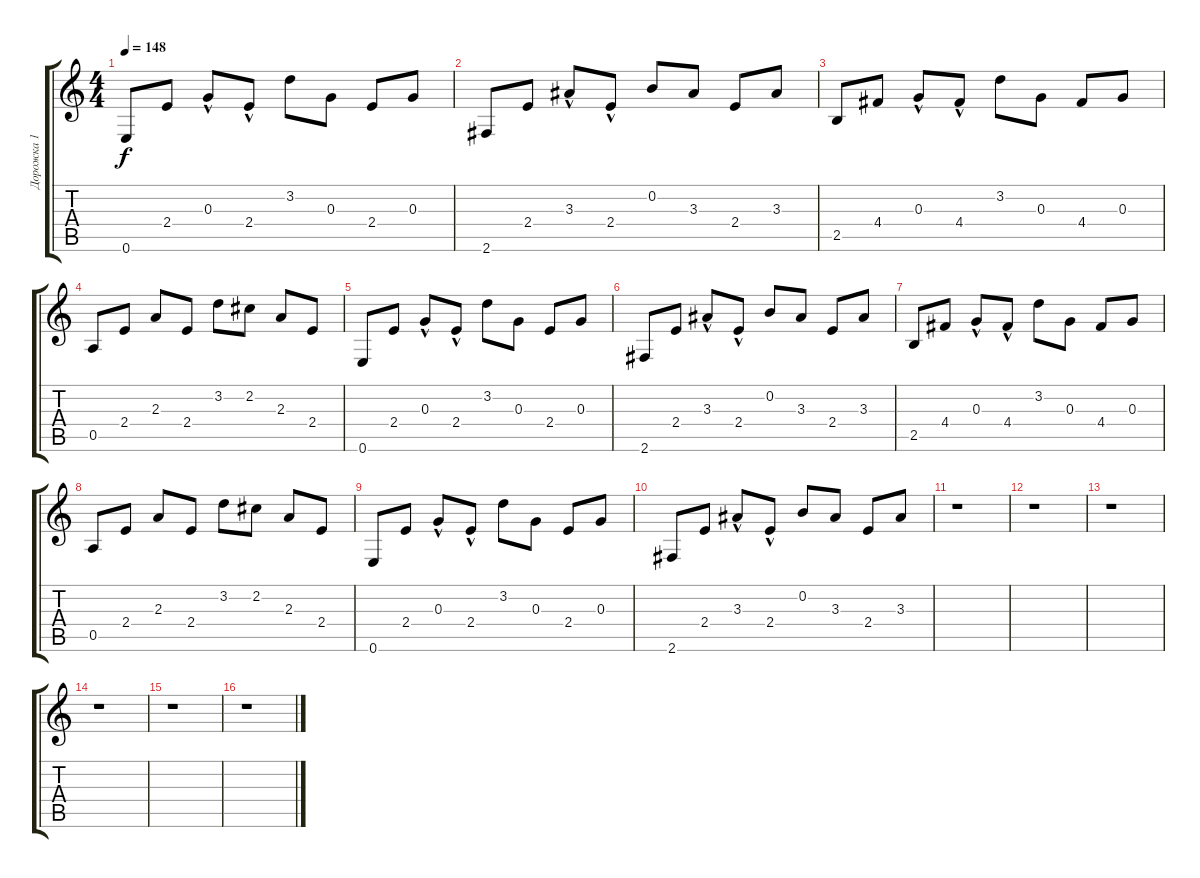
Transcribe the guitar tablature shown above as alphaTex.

\track ("Дорожка 1" "Дорожка 1") {instrument acousticguitarsteel}
\staff {score tabs}
\tuning (E4 B3 G3 D3 A2 E2) {hide}
\ts (4 4)
\tempo 148
\clef g2
\ks c
0.6.8{dy f} 2.4.8 0.3{hac}.8 2.4{hac}.8 3.2.8 0.3.8 2.4.8 0.3.8 |
2.6.8 2.4.8 3.3{hac}.8 2.4{hac}.8 0.2.8 3.3.8 2.4.8 3.3.8 |
2.5.8 4.4.8 0.3{hac}.8 4.4{hac}.8 3.2.8 0.3.8 4.4.8 0.3.8 |
0.5.8 2.4.8 2.3.8 2.4.8 3.2.8 2.2.8 2.3.8 2.4.8 |
0.6.8 2.4.8 0.3{hac}.8 2.4{hac}.8 3.2.8 0.3.8 2.4.8 0.3.8 |
2.6.8 2.4.8 3.3{hac}.8 2.4{hac}.8 0.2.8 3.3.8 2.4.8 3.3.8 |
2.5.8 4.4.8 0.3{hac}.8 4.4{hac}.8 3.2.8 0.3.8 4.4.8 0.3.8 |
0.5.8 2.4.8 2.3.8 2.4.8 3.2.8 2.2.8 2.3.8 2.4.8 |
0.6.8 2.4.8 0.3{hac}.8 2.4{hac}.8 3.2.8 0.3.8 2.4.8 0.3.8 |
2.6.8 2.4.8 3.3{hac}.8 2.4{hac}.8 0.2.8 3.3.8 2.4.8 3.3.8 |
r.1 |
r.1 |
r.1 |
r.1 |
r.1 |
r.1
